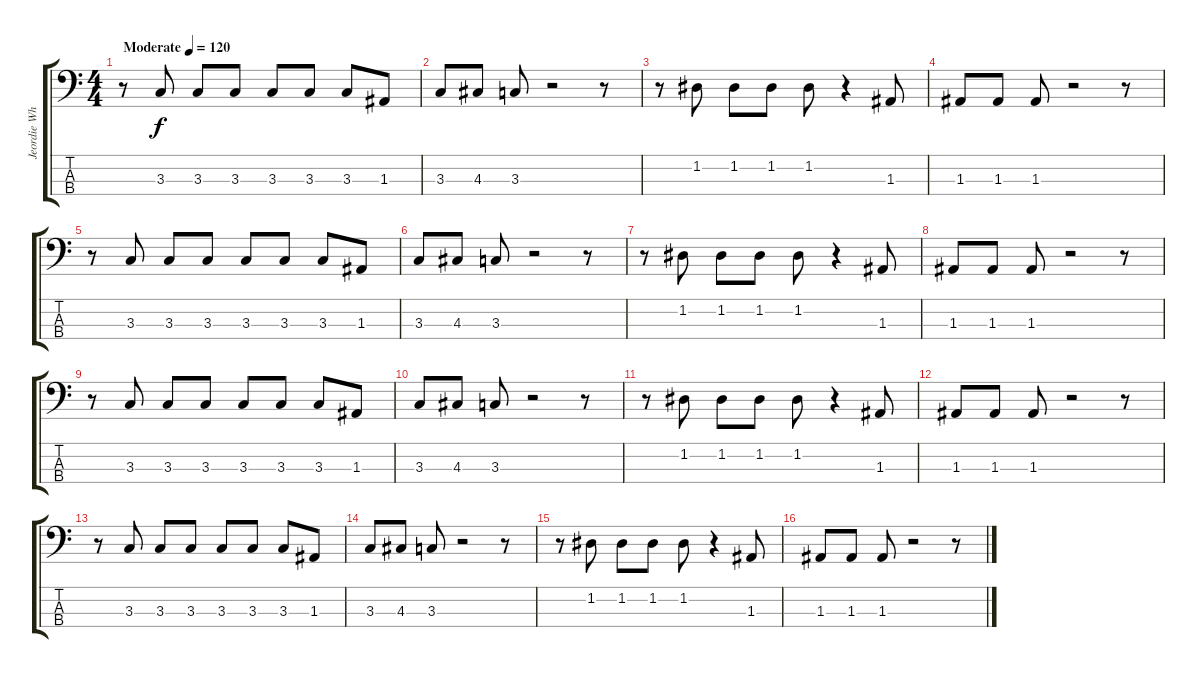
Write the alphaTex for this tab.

\track ("Jeordie White" "Jeordie Wh") {instrument electricbassfinger}
\staff {score tabs}
\tuning (G2 D2 A1 E1) {hide}
\ts (4 4)
\tempo (120 "Moderate")
\clef f4
\ks c
r.8{dy f instrument electricbassfinger} 3.3.8 3.3.8 3.3.8 3.3.8 3.3.8 3.3.8 1.3.8 |
3.3.8 4.3.8 3.3.8 r.2 r.8 |
r.8 1.2.8 1.2.8 1.2.8 1.2.8 r.4 1.3.8 |
1.3.8 1.3.8 1.3.8 r.2 r.8 |
r.8 3.3.8 3.3.8 3.3.8 3.3.8 3.3.8 3.3.8 1.3.8 |
3.3.8 4.3.8 3.3.8 r.2 r.8 |
r.8 1.2.8 1.2.8 1.2.8 1.2.8 r.4 1.3.8 |
1.3.8 1.3.8 1.3.8 r.2 r.8 |
r.8 3.3.8 3.3.8 3.3.8 3.3.8 3.3.8 3.3.8 1.3.8 |
3.3.8 4.3.8 3.3.8 r.2 r.8 |
r.8 1.2.8 1.2.8 1.2.8 1.2.8 r.4 1.3.8 |
1.3.8 1.3.8 1.3.8 r.2 r.8 |
r.8 3.3.8 3.3.8 3.3.8 3.3.8 3.3.8 3.3.8 1.3.8 |
3.3.8 4.3.8 3.3.8 r.2 r.8 |
r.8 1.2.8 1.2.8 1.2.8 1.2.8 r.4 1.3.8 |
1.3.8 1.3.8 1.3.8 r.2 r.8
